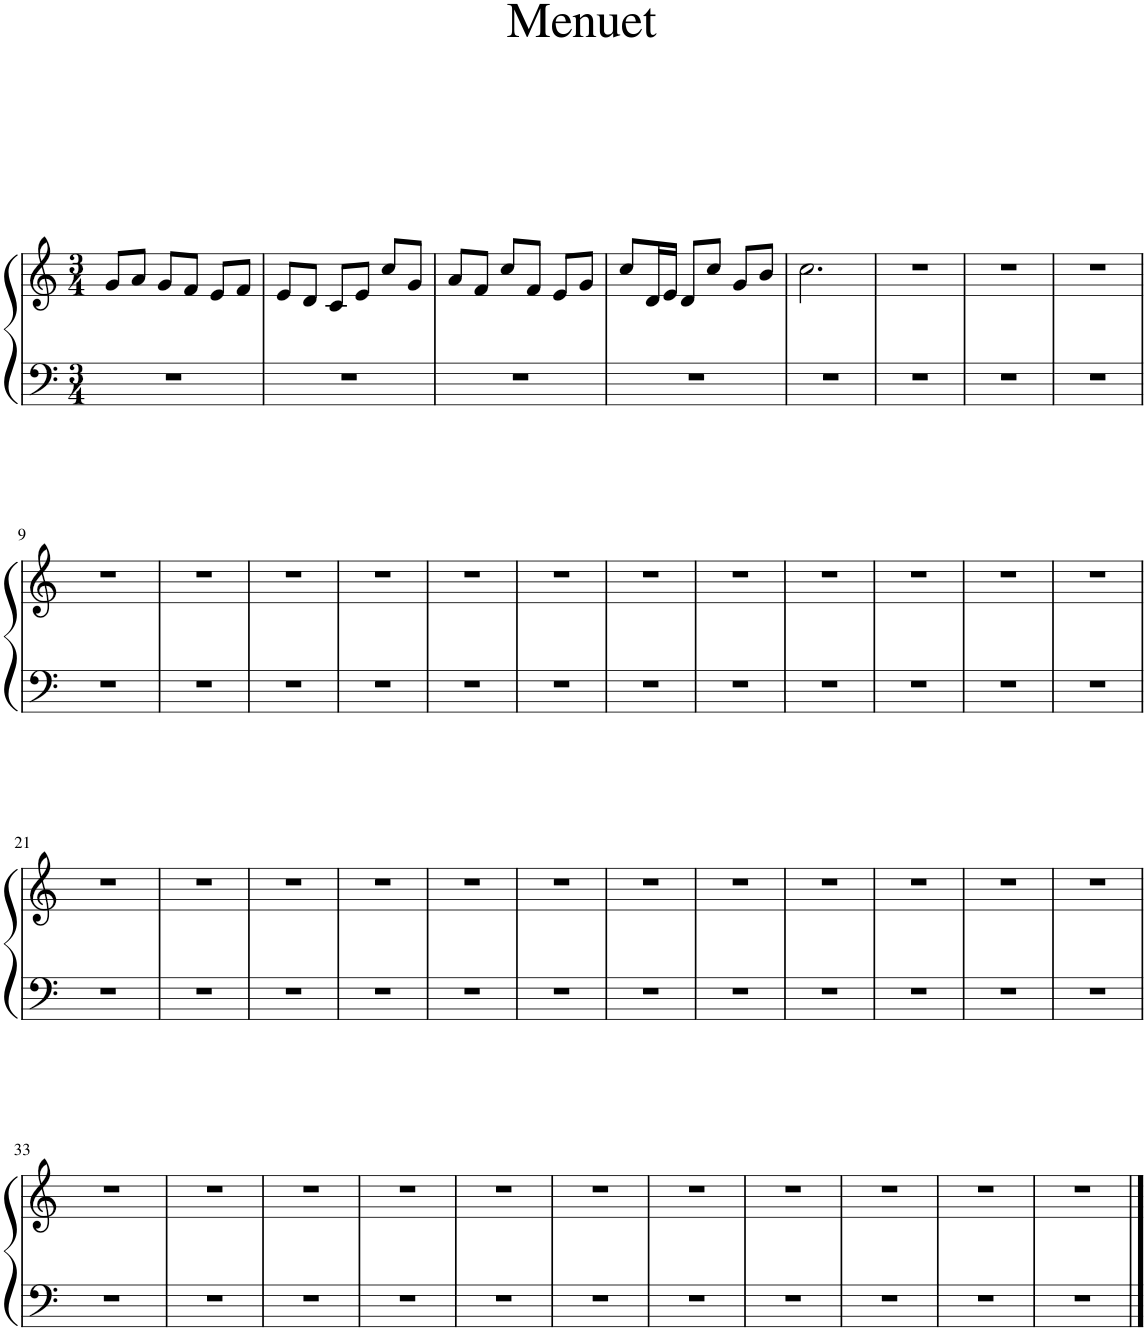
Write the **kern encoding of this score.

**kern	**kern
*part1	*part1
*staff2	*staff1
*I"Piano	*
*I'Pno	*
*clefF4	*clefG2
*k[]	*k[]
*M3/4	*M3/4
=1	=1
2.r	8g/L
.	8a/J
.	8g/L
.	8f/J
.	8e/L
.	8f/J
=2	=2
2.r	8e/L
.	8d/J
.	8c/L
.	8e/J
.	8cc/L
.	8g/J
=3	=3
2.r	8a/L
.	8f/J
.	8cc/L
.	8f/J
.	8e/L
.	8g/J
=4	=4
2.r	8cc/L
.	16d/L
.	16e/JJ
.	8d/L
.	8cc/J
.	8g/L
.	8b/J
=5	=5
2.r	2.cc\
=6	=6
2.r	2.r
=7	=7
2.r	2.r
=8	=8
2.r	2.r
!!LO:LB:g=z
=9	=9
2.r	2.r
=10	=10
2.r	2.r
=11	=11
2.r	2.r
=12	=12
2.r	2.r
=13	=13
2.r	2.r
=14	=14
2.r	2.r
=15	=15
2.r	2.r
=16	=16
2.r	2.r
=17	=17
2.r	2.r
=18	=18
2.r	2.r
=19	=19
2.r	2.r
=20	=20
2.r	2.r
!!LO:LB:g=z
=21	=21
2.r	2.r
=22	=22
2.r	2.r
=23	=23
2.r	2.r
=24	=24
2.r	2.r
=25	=25
2.r	2.r
=26	=26
2.r	2.r
=27	=27
2.r	2.r
=28	=28
2.r	2.r
=29	=29
2.r	2.r
=30	=30
2.r	2.r
=31	=31
2.r	2.r
=32	=32
2.r	2.r
!!LO:LB:g=z
=33	=33
2.r	2.r
=34	=34
2.r	2.r
=35	=35
2.r	2.r
=36	=36
2.r	2.r
=37	=37
2.r	2.r
=38	=38
2.r	2.r
=39	=39
2.r	2.r
=40	=40
2.r	2.r
=41	=41
2.r	2.r
=42	=42
2.r	2.r
=43	=43
2.r	2.r
==	==
*-	*-
